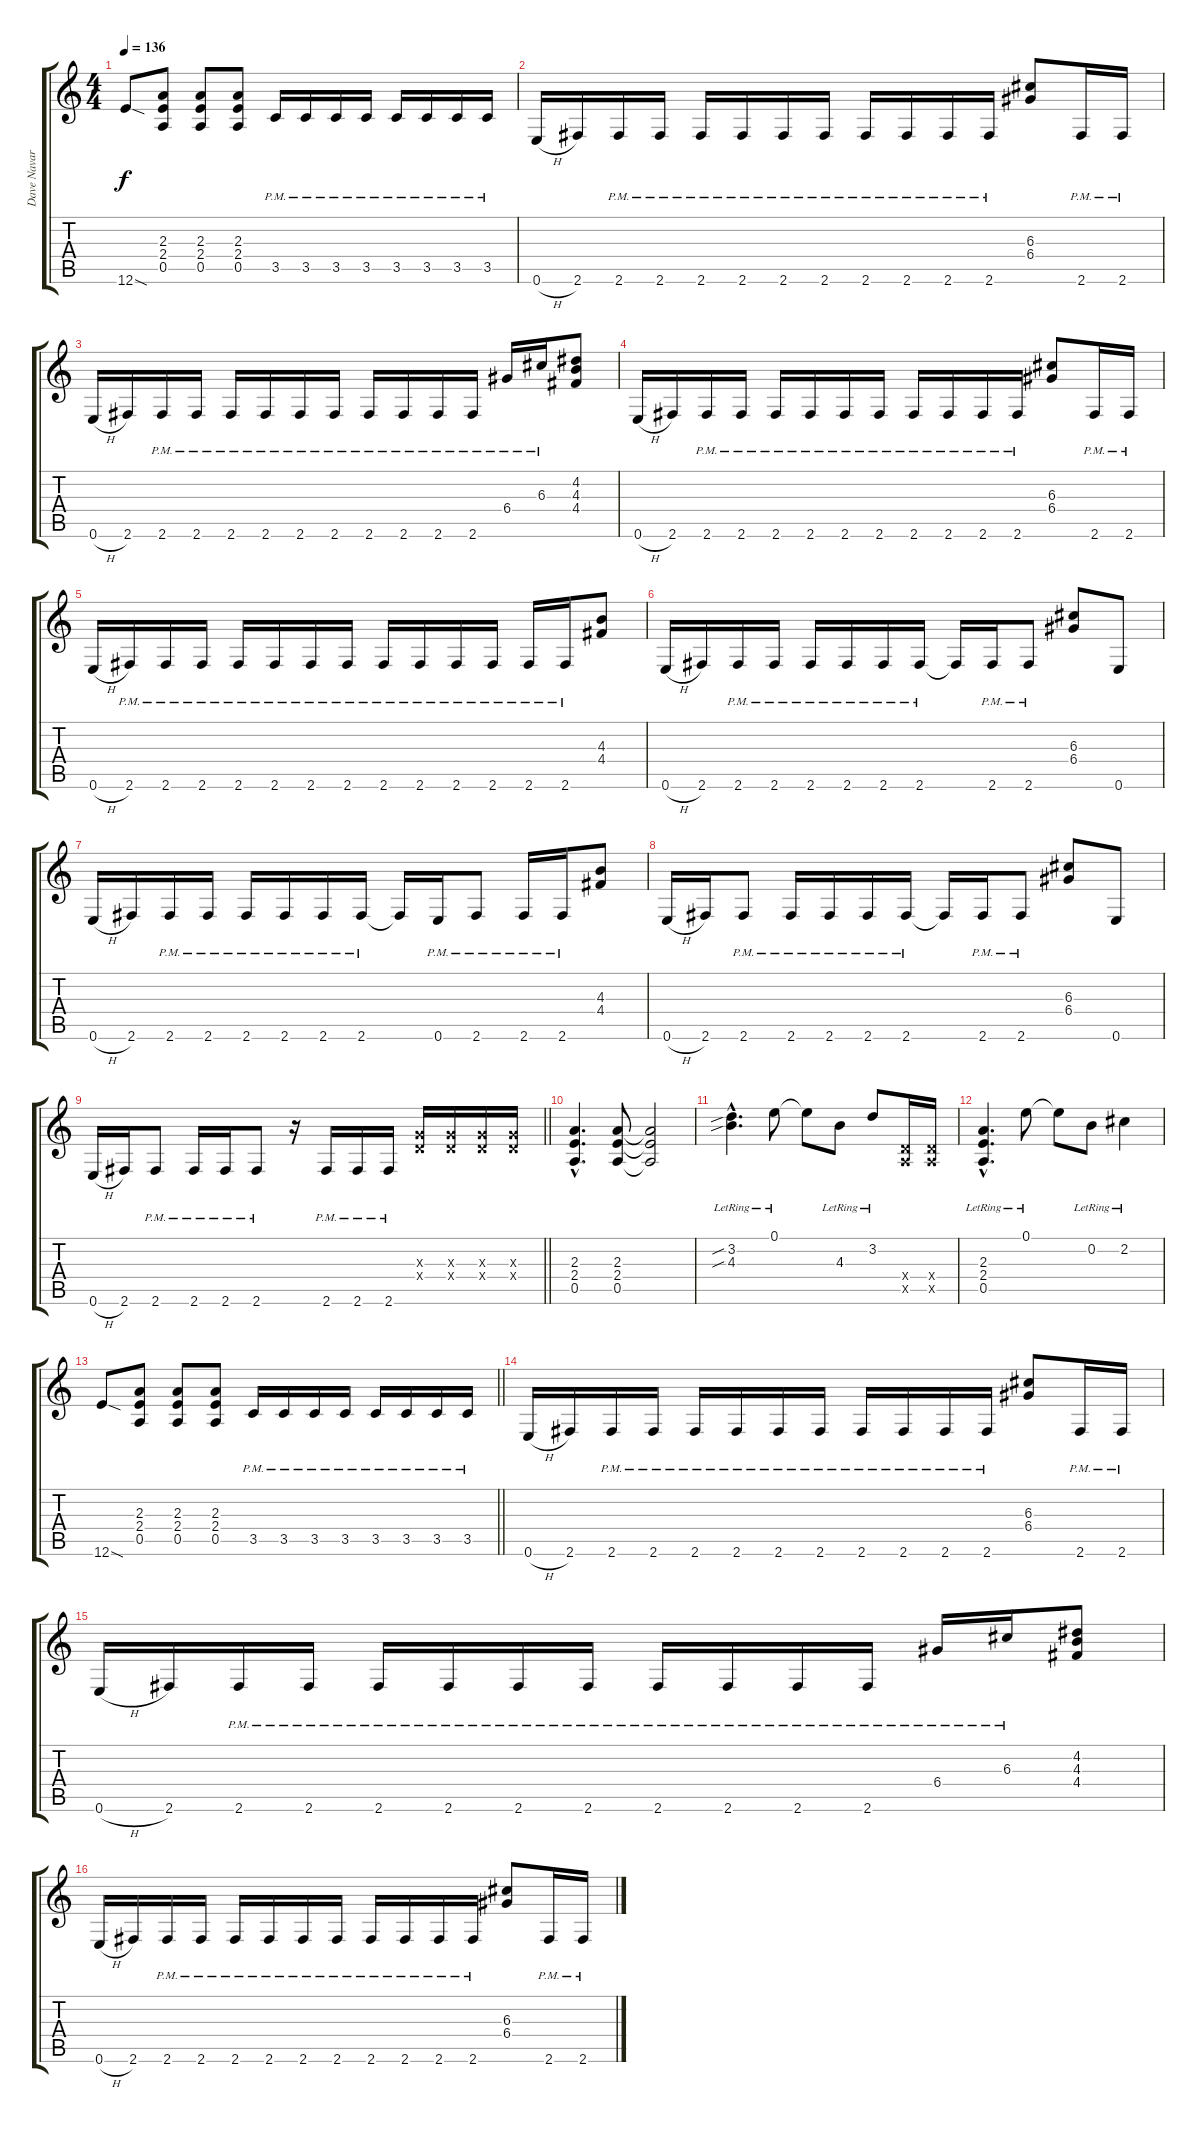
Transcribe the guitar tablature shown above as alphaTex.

\track ("Dave Navarro (Guitar 2)" "Dave Navar") {instrument distortionguitar}
\staff {score tabs}
\tuning (E4 B3 G3 D3 A2 E2) {hide}
\ts (4 4)
\tempo 136
\clef g2
\ks c
12.6{sod}.8{dy f} (2.3 2.4 0.5).8 (2.3 2.4 0.5).8 (2.3 2.4 0.5).8 3.5{pm}.16 3.5{pm}.16 3.5{pm}.16 3.5{pm}.16 3.5{pm}.16 3.5{pm}.16 3.5{pm}.16 3.5{pm}.16 |
0.6{h}.16 2.6.16 2.6{pm}.16 2.6{pm}.16 2.6{pm}.16 2.6{pm}.16 2.6{pm}.16 2.6{pm}.16 2.6{pm}.16 2.6{pm}.16 2.6{pm}.16 2.6{pm}.16 (6.3 6.4).8 2.6{pm}.16 2.6{pm}.16 |
0.6{h}.16 2.6.16 2.6{pm}.16 2.6{pm}.16 2.6{pm}.16 2.6{pm}.16 2.6{pm}.16 2.6{pm}.16 2.6{pm}.16 2.6{pm}.16 2.6{pm}.16 2.6{pm}.16 6.4{pm}.16 6.3{pm}.16 (4.2 4.3 4.4).8 |
0.6{h}.16 2.6.16 2.6{pm}.16 2.6{pm}.16 2.6{pm}.16 2.6{pm}.16 2.6{pm}.16 2.6{pm}.16 2.6{pm}.16 2.6{pm}.16 2.6{pm}.16 2.6{pm}.16 (6.3 6.4).8 2.6{pm}.16 2.6{pm}.16 |
0.6{h}.16 2.6{pm}.16 2.6{pm}.16 2.6{pm}.16 2.6{pm}.16 2.6{pm}.16 2.6{pm}.16 2.6{pm}.16 2.6{pm}.16 2.6{pm}.16 2.6{pm}.16 2.6{pm}.16 2.6{pm}.16 2.6{pm}.16 (4.3 4.4).8 |
0.6{h}.16 2.6.16 2.6{pm}.16 2.6{pm}.16 2.6{pm}.16 2.6{pm}.16 2.6{pm}.16 2.6{pm}.16 2.6{t}.16 2.6{pm}.16 2.6{pm}.8 (6.3 6.4).8 0.6.8 |
0.6{h}.16 2.6.16 2.6{pm}.16 2.6{pm}.16 2.6{pm}.16 2.6{pm}.16 2.6{pm}.16 2.6{pm}.16 2.6{t}.16 0.6{pm}.16 2.6{pm}.8 2.6{pm}.16 2.6{pm}.16 (4.3 4.4).8 |
0.6{h}.16 2.6.16 2.6{pm}.8 2.6{pm}.16 2.6{pm}.16 2.6{pm}.16 2.6{pm}.16 2.6{t}.16 2.6{pm}.16 2.6{pm}.8 (6.3 6.4).8 0.6.8 |
\barLineRight lightlight
0.6{h}.16 2.6.16 2.6{pm}.8 2.6{pm}.16 2.6{pm}.16 2.6{pm}.8 r.16 2.6{pm}.16 2.6{pm}.16 2.6{pm}.16 (0.3{x} 0.4{x}).16 (0.3{x} 0.4{x}).16 (0.3{x} 0.4{x}).16 (0.3{x} 0.4{x}).16 |
(2.3{hac} 2.4{hac} 0.5{hac}).4{d} (2.3 2.4 0.5).8 (2.3{t} 2.4{t} 0.5{t}).2 |
(3.2{sib hac lr} 4.3{sib hac lr}).4{d} 0.1{lr}.8 0.1{t}.8 4.3{lr}.8 3.2{lr}.8 (0.4{x} 0.5{x}).16 (0.4{x} 0.5{x}).16 |
(2.3{hac lr} 2.4{hac lr} 0.5{hac lr}).4{d} 0.1{lr}.8 0.1{t}.8 0.2{lr}.8 2.2{lr}.4 |
\barLineRight lightlight
12.6{sod}.8 (2.3 2.4 0.5).8 (2.3 2.4 0.5).8 (2.3 2.4 0.5).8 3.5{pm}.16 3.5{pm}.16 3.5{pm}.16 3.5{pm}.16 3.5{pm}.16 3.5{pm}.16 3.5{pm}.16 3.5{pm}.16 |
0.6{h}.16 2.6.16 2.6{pm}.16 2.6{pm}.16 2.6{pm}.16 2.6{pm}.16 2.6{pm}.16 2.6{pm}.16 2.6{pm}.16 2.6{pm}.16 2.6{pm}.16 2.6{pm}.16 (6.3 6.4).8 2.6{pm}.16 2.6{pm}.16 |
0.6{h}.16 2.6.16 2.6{pm}.16 2.6{pm}.16 2.6{pm}.16 2.6{pm}.16 2.6{pm}.16 2.6{pm}.16 2.6{pm}.16 2.6{pm}.16 2.6{pm}.16 2.6{pm}.16 6.4{pm}.16 6.3{pm}.16 (4.2 4.3 4.4).8 |
0.6{h}.16 2.6.16 2.6{pm}.16 2.6{pm}.16 2.6{pm}.16 2.6{pm}.16 2.6{pm}.16 2.6{pm}.16 2.6{pm}.16 2.6{pm}.16 2.6{pm}.16 2.6{pm}.16 (6.3 6.4).8 2.6{pm}.16 2.6{pm}.16
